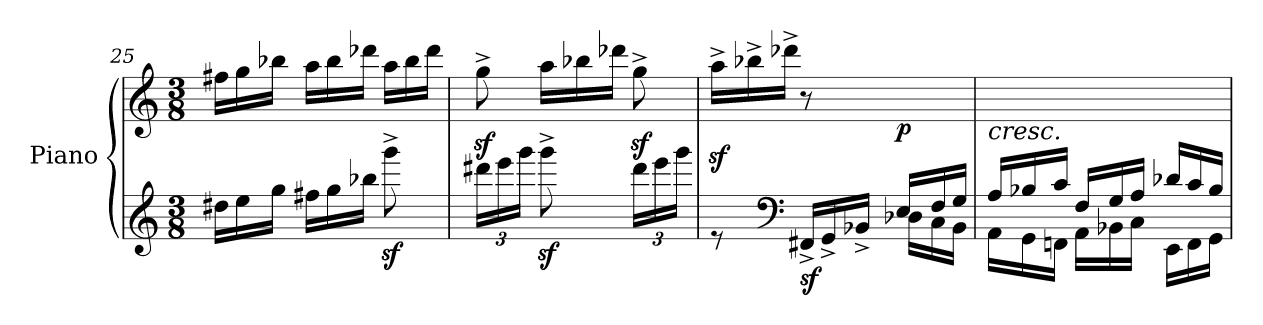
**kern	**kern	**dynam
*part1	*part1	*part1
*staff2	*staff1	*staff1/2
*I"Piano	*	*
*I'Pno.	*	*
*clefG2	*clefG2	*
*k[]	*k[]	*
*M3/8	*M3/8	*
*Xtuplet	*Xtuplet	*
=25	=25	=25
24dd#X\LL	24ff#X\LL	.
24ee\	24gg\	.
24gg\JJ	24bb-X\JJ	.
24ff#X\LL	24aa\LL	.
24gg\	24bb-\	.
24bb-X\JJ	24ddd-X\JJ	.
8gggz<^\	24aa\LL	.
.	24bb-\	.
.	24ddd-\JJ	.
=26	=26	=26
*tuplet	*	*
*Xbrackettup	*	*
24ddd#X\LL	8ggz<^\	.
24eee\	.	.
24ggg\JJ	.	.
8gggz<^\	24aa\LL	.
.	24bb-X\	.
.	24ddd-X\JJ	.
24ddd#\LL	8ggz<^\	.
24eee\	.	.
24ggg\JJ	.	.
!!LO:LB:g=z
=27	=27	=27
*^	*	*
8re	4ryy	24aaz<^\LL	.
.	.	24bb-X^\	.
.	.	24ddd-X^\JJ	.
*clefF4	*	*	*
*Xtuplet	*	*	*
!	!	!	!LO:DY:b=2
24FF#X^/LL	.	8r	sf
24GG^/	.	.	.
24BB-X^/JJ	.	.	.
!	!	!	!LO:DY:b
24E/LL	24D-X\LL	8ryy	p
24F/	24C\	.	.
24G/JJ	24BB-\JJ	.	.
=28	=28	=28	=28
!	!	!LO:TX:b:i:t=cresc.	!
24A/LL	24AA\LL	4.ryy	.
24B-X/	24GG\	.	.
24c/JJ	24FFn\JJ	.	.
24F/LL	24AA\LL	.	.
24G/	24BB-X\	.	.
24A/JJ	24C\JJ	.	.
24d-X/LL	24EE\LL	.	.
24c/	24FF\	.	.
24B-/JJ	24GG\JJ	.	.
*v	*v	*	*
=	=	=
*-	*-	*-
